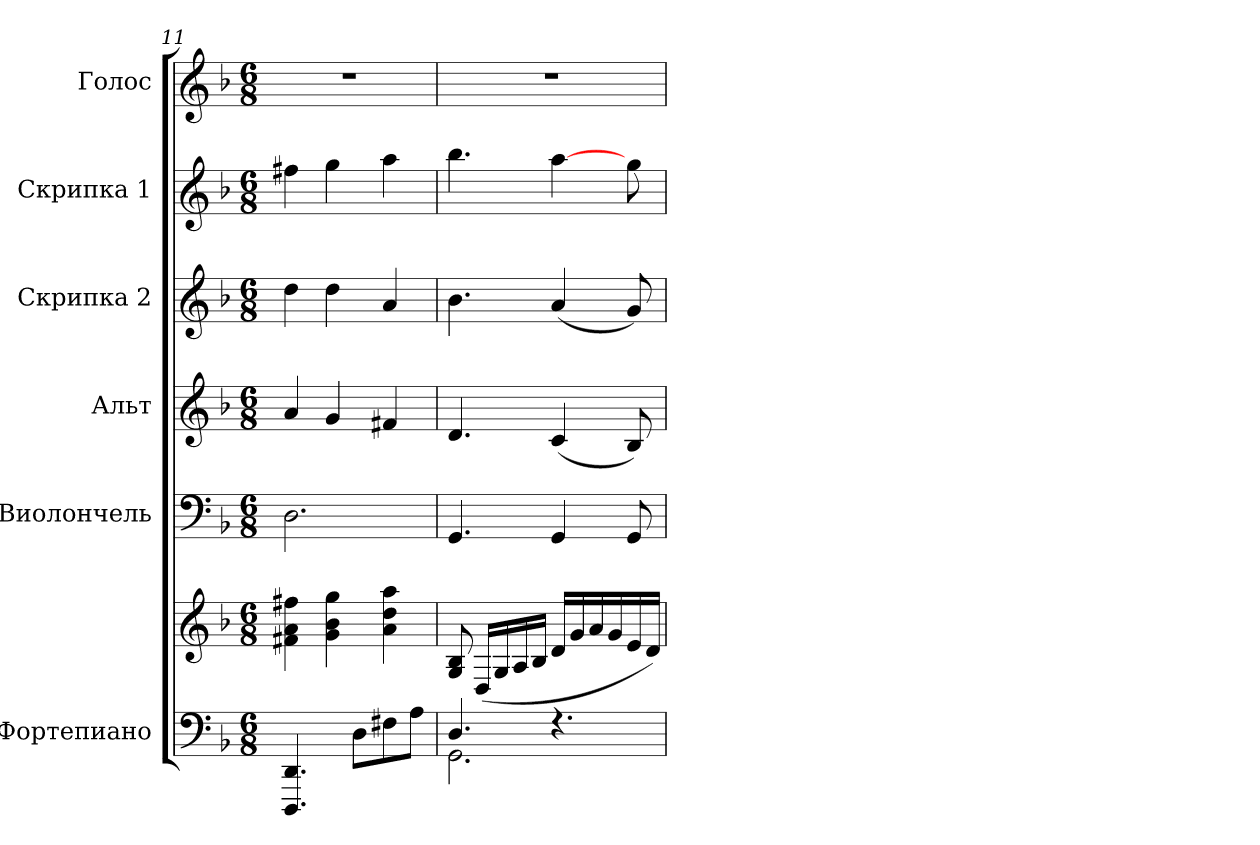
**kern	**kern	**kern	**kern	**kern	**kern	**kern
*part6	*part6	*part5	*part4	*part3	*part2	*part1
*staff7	*staff6	*staff5	*staff4	*staff3	*staff2	*staff1
*I"Фортепиано	*	*I"Виолончель	*I"Альт	*I"Скрипка 2	*I"Скрипка 1	*I"Голос
*clefF4	*clefG2	*clefF4	*clefG2	*clefG2	*clefG2	*clefG2
*k[b-]	*k[b-]	*k[b-]	*k[b-]	*k[b-]	*k[b-]	*k[b-]
*F:	*F:	*F:	*F:	*F:	*F:	*F:
*M6/8	*M6/8	*M6/8	*M6/8	*M6/8	*M6/8	*M6/8
=11	=11	=11	=11	=11	=11	=11
!	!	!	!	!	!	!LO:N:vis=1
4.DDDi/ 4.DDi	4f#Xi\ 4ai 4ff#Xi	2.Di\	4ai/	4ddi\	4ff#Xi\	2.r
.	4gi\ 4b-i 4ggi	.	4gi/	4ddi\	4ggi\	.
8Di\L	.	.	.	.	.	.
8F#Xi\	4ai\ 4ddi 4aai	.	4f#Xi/	4ai/	4aai\	.
8Ai\J	.	.	.	.	.	.
=12	=12	=12	=12	=12	=12	=12
*^	*	*	*	*	*	*
!	!	!	!	!	!	!	!LO:N:vis=1
4.Di/	2.GGi\	8Gi/ 8B-i	4.GGi/	4.di/	4.b-i\	4.bb-i\	2.r
.	.	(16Di/LL	.	.	.	.	.
.	.	16Gi/	.	.	.	.	.
.	.	16Ai/	.	.	.	.	.
.	.	16B-i/JJ	.	.	.	.	.
4.r	.	16di/LL	4GGi/	(4ci/	(4ai/	[>4aai\	.
.	.	16gi/	.	.	.	.	.
.	.	16ai/	.	.	.	.	.
.	.	16gi/	.	.	.	.	.
.	.	16ei/	8GGi/	8B-i/)	8gi/)	8ggi\	.
.	.	16di/JJ)	.	.	.	.	.
*v	*v	*	*	*	*	*	*
=	=	=	=	=	=	=
*-	*-	*-	*-	*-	*-	*-
